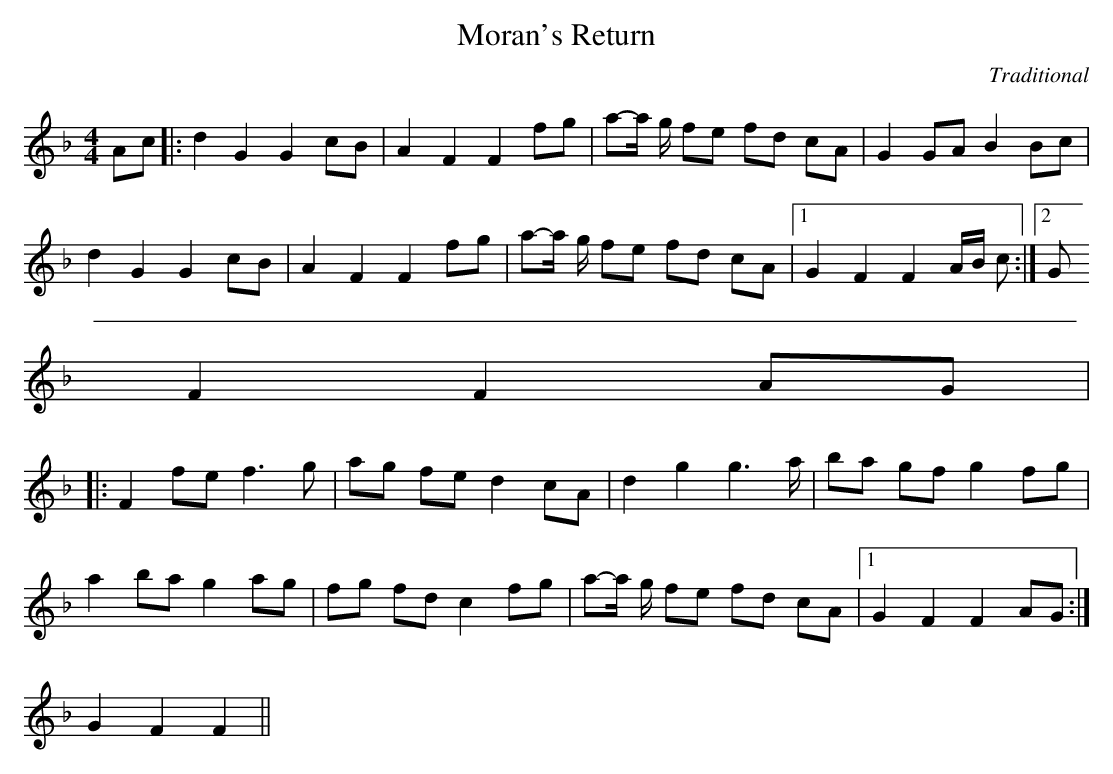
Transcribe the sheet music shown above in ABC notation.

X:1
T:Moran's Return
M:4/4
L:1/8
C:Traditional
K:F
Ac |: d2 G2 G2 cB | A2 F2 F2 fg | a-a/2 g/2 fe fd cA | G2 GA B2 Bc |
d2 G2 G2 cB | A2 F2 F2 fg | a-a/2 g/2 fe fd cA |1 G2 F2 F2 A/2B/2 c:|2 G
2 F2 F2 AG|
|: F2 fe f3 g | ag fe d2 cA | d2 g2 g3 a/2 |ba gf g2 fg |
a2 ba g2 ag | fg fd c2 fg | a-a/2 g/2 fe fd cA|1 G2 F2 F2 AG :|
2 G2F2F2 ||
